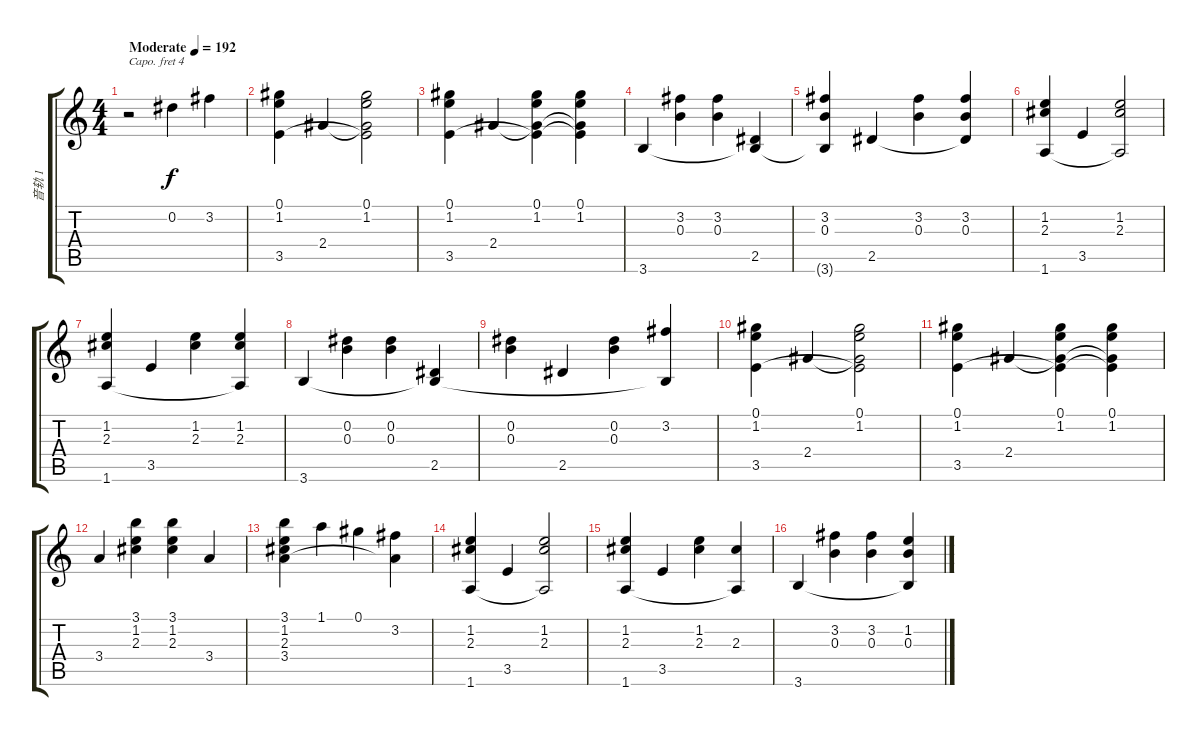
\track ("音轨 1" "音轨 1") {instrument acousticguitarnylon}
\staff {score tabs}
\capo 4
\tuning (E4 B3 G3 D3 A2 E2) {hide}
\ts (4 4)
\tempo (192 "Moderate")
\clef g2
\ks c
r.2{dy f instrument acousticguitarnylon} 0.2.4 3.2.4 |
(0.1 1.2 3.5).4 2.4.4 (0.1 1.2 2.4{t} 3.5{t}).2 |
(0.1 1.2 3.5).4 2.4.4 (0.1 1.2 2.4{t} 3.5{t}).4 (0.1 1.2 2.4{t} 3.5{t}).4 |
3.6.4 (3.2 0.3).4 (3.2 0.3).4 (2.5 3.6{t}).4 |
(3.2 0.3 3.6{t}).4 2.5.4 (3.2 0.3).4 (3.2 0.3 2.5{t}).4 |
(1.2 2.3 1.6).4 3.5.4 (1.2 2.3 1.6{t}).2 |
(1.2 2.3 1.6).4 3.5.4 (1.2 2.3).4 (1.2 2.3 1.6{t}).4 |
3.6.4 (0.2 0.3).4 (0.2 0.3).4 (2.5 3.6{t}).4 |
(0.2 0.3).4 2.5.4 (0.2 0.3).4 (3.2 3.6{t}).4 |
(0.1 1.2 3.5).4 2.4.4 (0.1 1.2 2.4{t} 3.5{t}).2 |
(0.1 1.2 3.5).4 2.4.4 (0.1 1.2 2.4{t} 3.5{t}).4 (0.1 1.2 2.4{t} 3.5{t}).4 |
3.4.4 (3.1 1.2 2.3).4 (3.1 1.2 2.3).4 3.4.4 |
(3.1 1.2 2.3 3.4).4 1.1.4 0.1.4 (3.2 3.4{t}).4 |
(1.2 2.3 1.6).4 3.5.4 (1.2 2.3 1.6{t}).2 |
(1.2 2.3 1.6).4 3.5.4 (1.2 2.3).4 (2.3 1.6{t}).4 |
3.6.4 (3.2 0.3).4 (3.2 0.3).4 (1.2 0.3 3.6{t}).4
